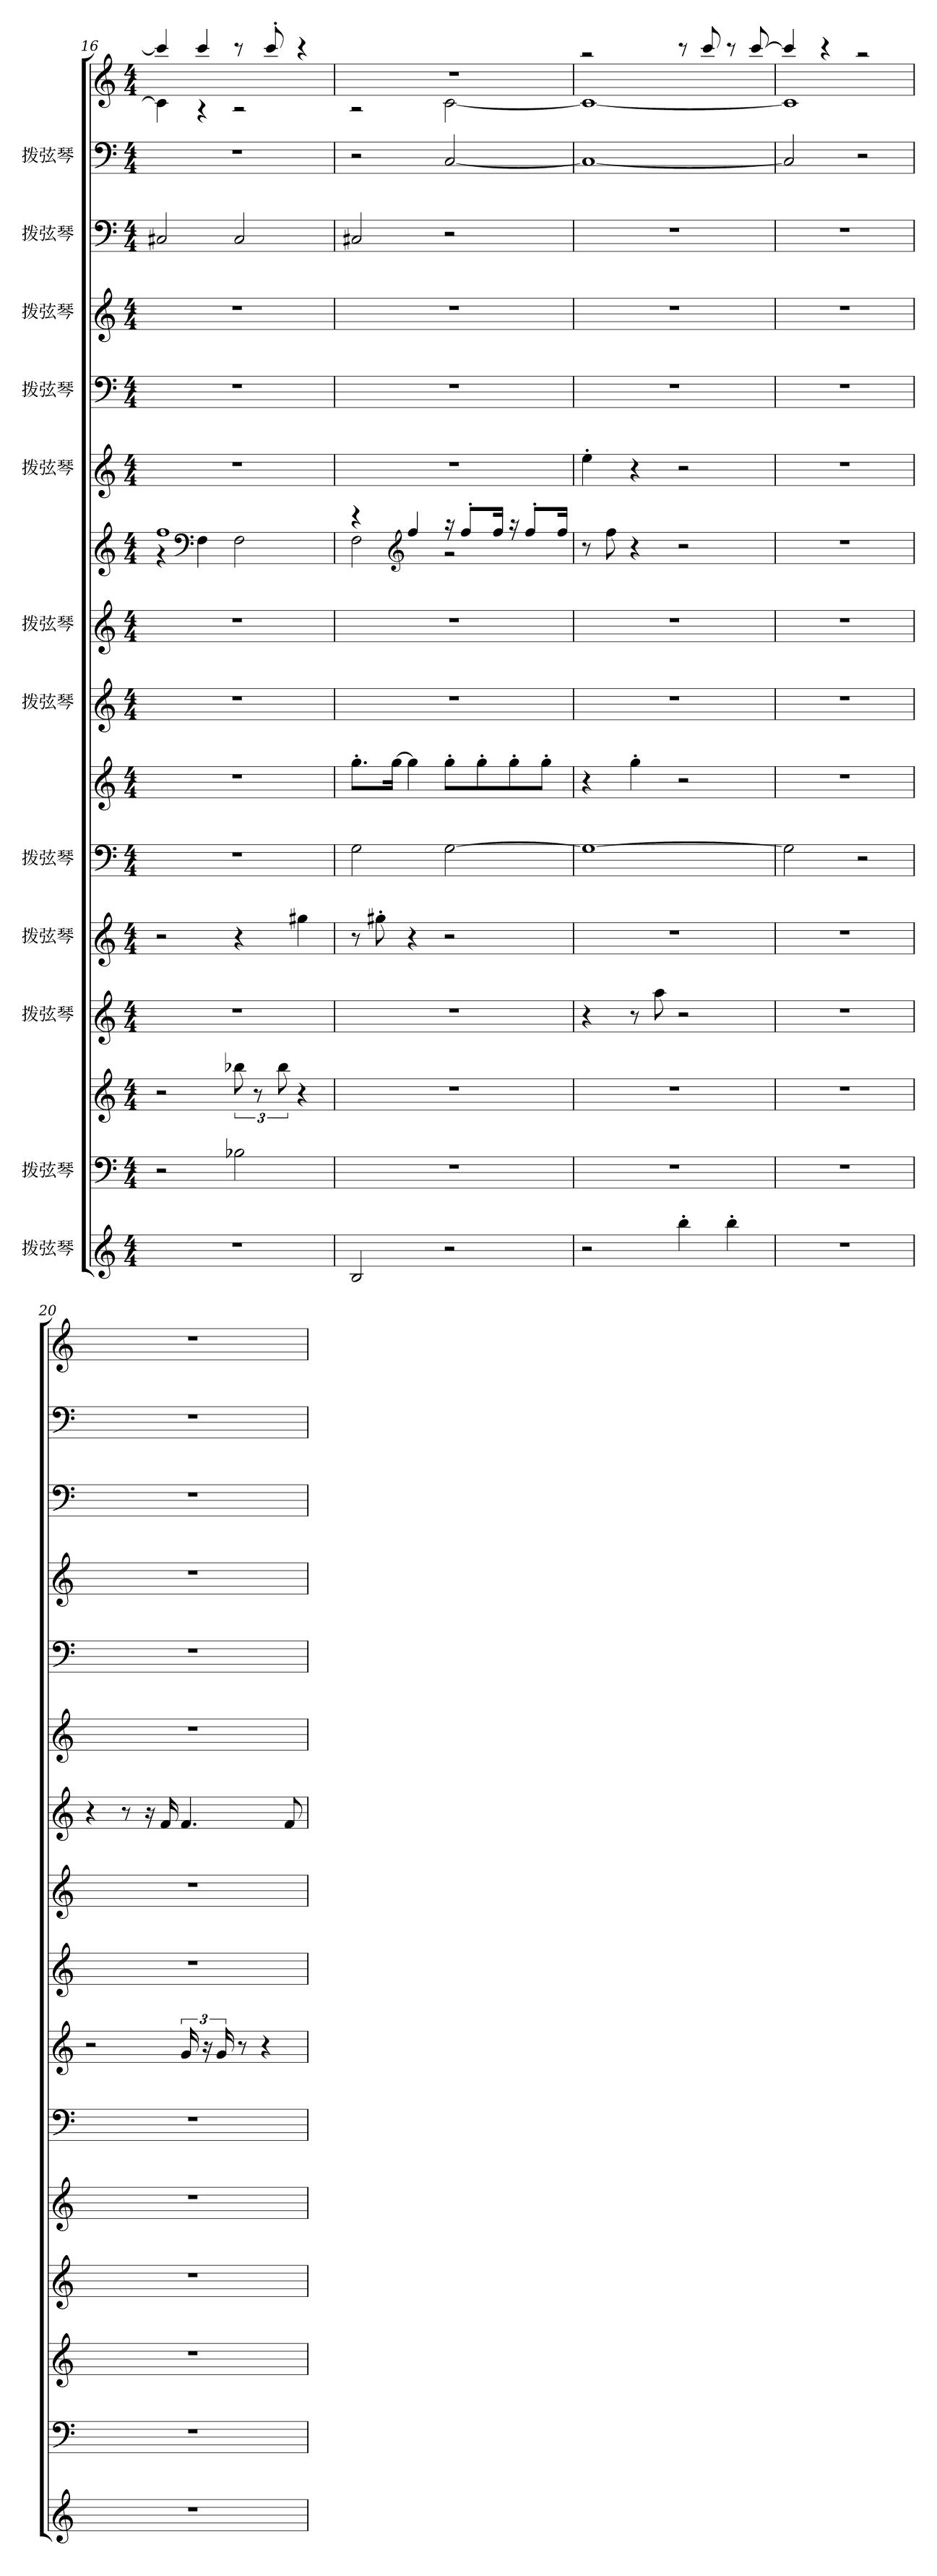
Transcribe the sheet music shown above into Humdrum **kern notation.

**kern	**kern	**kern	**kern	**kern	**kern	**kern	**kern	**kern	**kern	**kern	**kern	**kern	**kern	**kern	**kern
*part12	*part11	*part11	*part10	*part9	*part8	*part8	*part7	*part6	*part6	*part5	*part4	*part3	*part2	*part1	*part1
*staff16	*staff15	*staff14	*staff13	*staff12	*staff11	*staff10	*staff9	*staff8	*staff7	*staff6	*staff5	*staff4	*staff3	*staff2	*staff1
*I"拨弦琴	*I"拨弦琴	*	*I"拨弦琴	*I"拨弦琴	*I"拨弦琴	*	*I"拨弦琴	*I"拨弦琴	*	*I"拨弦琴	*I"拨弦琴	*I"拨弦琴	*I"拨弦琴	*I"拨弦琴	*
*clefG2	*clefF4	*clefG2	*clefG2	*clefG2	*clefF4	*clefG2	*clefG2	*clefG2	*clefG2	*clefG2	*clefF4	*clefG2	*clefF4	*clefF4	*clefG2
*k[]	*k[]	*k[]	*k[]	*k[]	*k[]	*k[]	*k[]	*k[]	*k[]	*k[]	*k[]	*k[]	*k[]	*k[]	*k[]
*M4/4	*M4/4	*M4/4	*M4/4	*M4/4	*M4/4	*M4/4	*M4/4	*M4/4	*M4/4	*M4/4	*M4/4	*M4/4	*M4/4	*M4/4	*M4/4
=16	=16	=16	=16	=16	=16	=16	=16	=16	=16	=16	=16	=16	=16	=16	=16
*	*	*	*	*	*	*	*	*	*^	*	*	*	*	*	*^
1r	2r	2r	1r	2r	1r	1r	1r	1r	1ff	4r	1r	1r	1r	2C#X/	1r	4ccc/]	4c\]
*	*	*	*	*	*	*	*	*	*clefF4	*	*	*	*	*	*	*	*
.	.	.	.	.	.	.	.	.	.	4F\	.	.	.	.	.	4ccc/	4r
.	2B-X\	12bb-X\	.	4r	.	.	.	.	.	2F\	.	.	.	2C#/	.	8r	2r
.	.	12r	.	.	.	.	.	.	.	.	.	.	.	.	.	.	.
.	.	.	.	.	.	.	.	.	.	.	.	.	.	.	.	8ccc'/	.
.	.	12bb-\	.	.	.	.	.	.	.	.	.	.	.	.	.	.	.
.	.	4r	.	4gg#X\	.	.	.	.	.	.	.	.	.	.	.	4r	.
!!LO:PB:g=z	!!
=17	=17	=17	=17	=17	=17	=17	=17	=17	=17	=17	=17	=17	=17	=17	=17	=17	=17
2B/	1r	1r	1r	8r	2G\	8.gg'\L	1r	1r	4r	2F\	1r	1r	1r	2C#X/	2r	1r	2r
.	.	.	.	8gg#X'\	.	.	.	.	.	.	.	.	.	.	.	.	.
.	.	.	.	.	.	[16gg\Jk	.	.	.	.	.	.	.	.	.	.	.
*	*	*	*	*	*	*	*	*	*clefG2	*	*	*	*	*	*	*	*
.	.	.	.	4r	.	4gg\]	.	.	4ff/	.	.	.	.	.	.	.	.
2r	.	.	.	2r	[2G\	8gg'\L	.	.	16r	2r	.	.	.	2r	[2C/	.	[2c\
.	.	.	.	.	.	.	.	.	8ff'/L	.	.	.	.	.	.	.	.
.	.	.	.	.	.	8gg'\	.	.	.	.	.	.	.	.	.	.	.
.	.	.	.	.	.	.	.	.	16ff/Jk	.	.	.	.	.	.	.	.
.	.	.	.	.	.	8gg'\	.	.	16r	.	.	.	.	.	.	.	.
.	.	.	.	.	.	.	.	.	8ff'/L	.	.	.	.	.	.	.	.
.	.	.	.	.	.	8gg'\J	.	.	.	.	.	.	.	.	.	.	.
.	.	.	.	.	.	.	.	.	16ff/Jk	.	.	.	.	.	.	.	.
*	*	*	*	*	*	*	*	*	*v	*v	*	*	*	*	*	*	*
=18	=18	=18	=18	=18	=18	=18	=18	=18	=18	=18	=18	=18	=18	=18	=18	=18
2r	1r	1r	4r	1r	1G_	4r	1r	1r	8r	4ee'\	1r	1r	1r	1C_	2r	1c_
.	.	.	.	.	.	.	.	.	8ff\	.	.	.	.	.	.	.
.	.	.	8r	.	.	4gg'\	.	.	4r	4r	.	.	.	.	.	.
.	.	.	8aa\	.	.	.	.	.	.	.	.	.	.	.	.	.
4bb'\	.	.	2r	.	.	2r	.	.	2r	2r	.	.	.	.	8r	.
.	.	.	.	.	.	.	.	.	.	.	.	.	.	.	8ccc/	.
4bb'\	.	.	.	.	.	.	.	.	.	.	.	.	.	.	8r	.
.	.	.	.	.	.	.	.	.	.	.	.	.	.	.	[8ccc/	.
=19	=19	=19	=19	=19	=19	=19	=19	=19	=19	=19	=19	=19	=19	=19	=19	=19
1r	1r	1r	1r	1r	2G\]	1r	1r	1r	1r	1r	1r	1r	1r	2C/]	4ccc/]	1c]
.	.	.	.	.	.	.	.	.	.	.	.	.	.	.	4r	.
.	.	.	.	.	2r	.	.	.	.	.	.	.	.	2r	2r	.
*	*	*	*	*	*	*	*	*	*	*	*	*	*	*	*v	*v
=20	=20	=20	=20	=20	=20	=20	=20	=20	=20	=20	=20	=20	=20	=20	=20
1r	1r	1r	1r	1r	1r	2r	1r	1r	4r	1r	1r	1r	1r	1r	1r
.	.	.	.	.	.	.	.	.	8r	.	.	.	.	.	.
.	.	.	.	.	.	.	.	.	16r	.	.	.	.	.	.
.	.	.	.	.	.	.	.	.	16f/	.	.	.	.	.	.
.	.	.	.	.	.	24g/	.	.	4.f/	.	.	.	.	.	.
.	.	.	.	.	.	24r	.	.	.	.	.	.	.	.	.
.	.	.	.	.	.	24g/	.	.	.	.	.	.	.	.	.
.	.	.	.	.	.	8r	.	.	.	.	.	.	.	.	.
.	.	.	.	.	.	4r	.	.	.	.	.	.	.	.	.
.	.	.	.	.	.	.	.	.	8f/	.	.	.	.	.	.
=	=	=	=	=	=	=	=	=	=	=	=	=	=	=	=
*-	*-	*-	*-	*-	*-	*-	*-	*-	*-	*-	*-	*-	*-	*-	*-
